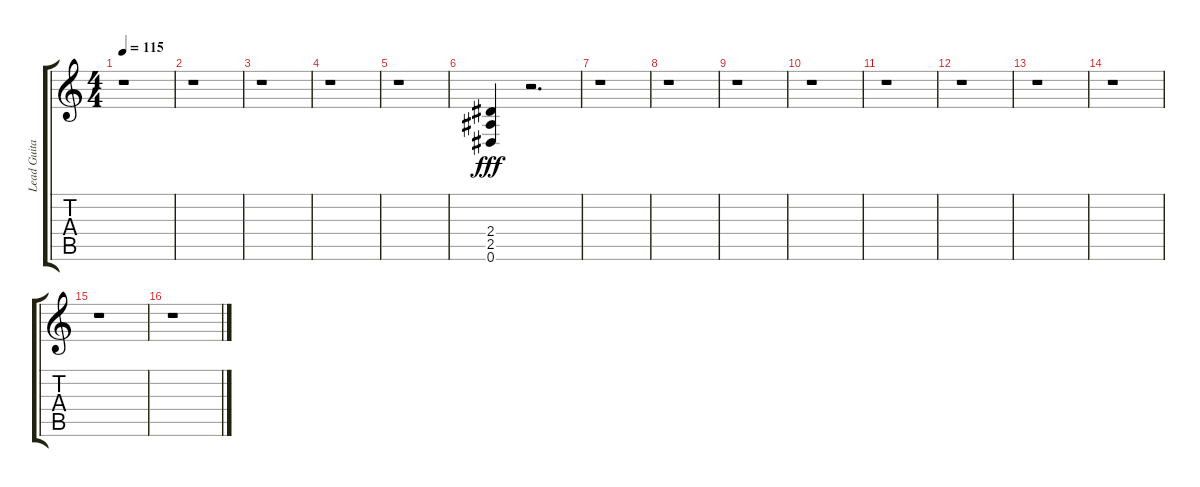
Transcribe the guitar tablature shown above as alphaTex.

\track ("Lead Guitar" "Lead Guita") {instrument overdrivenguitar}
\staff {score tabs}
\tuning (Eb4 Bb3 Gb3 Db3 Ab2 Eb2) {hide}
\ts (4 4)
\tempo 115
\clef g2
\ks c
r.1{dy fff} |
r.1 |
r.1 |
r.1 |
r.1 |
(2.4 2.5 0.6).4 r.2{d} |
r.1 |
r.1 |
r.1 |
r.1 |
r.1 |
r.1 |
r.1 |
r.1 |
r.1 |
r.1
